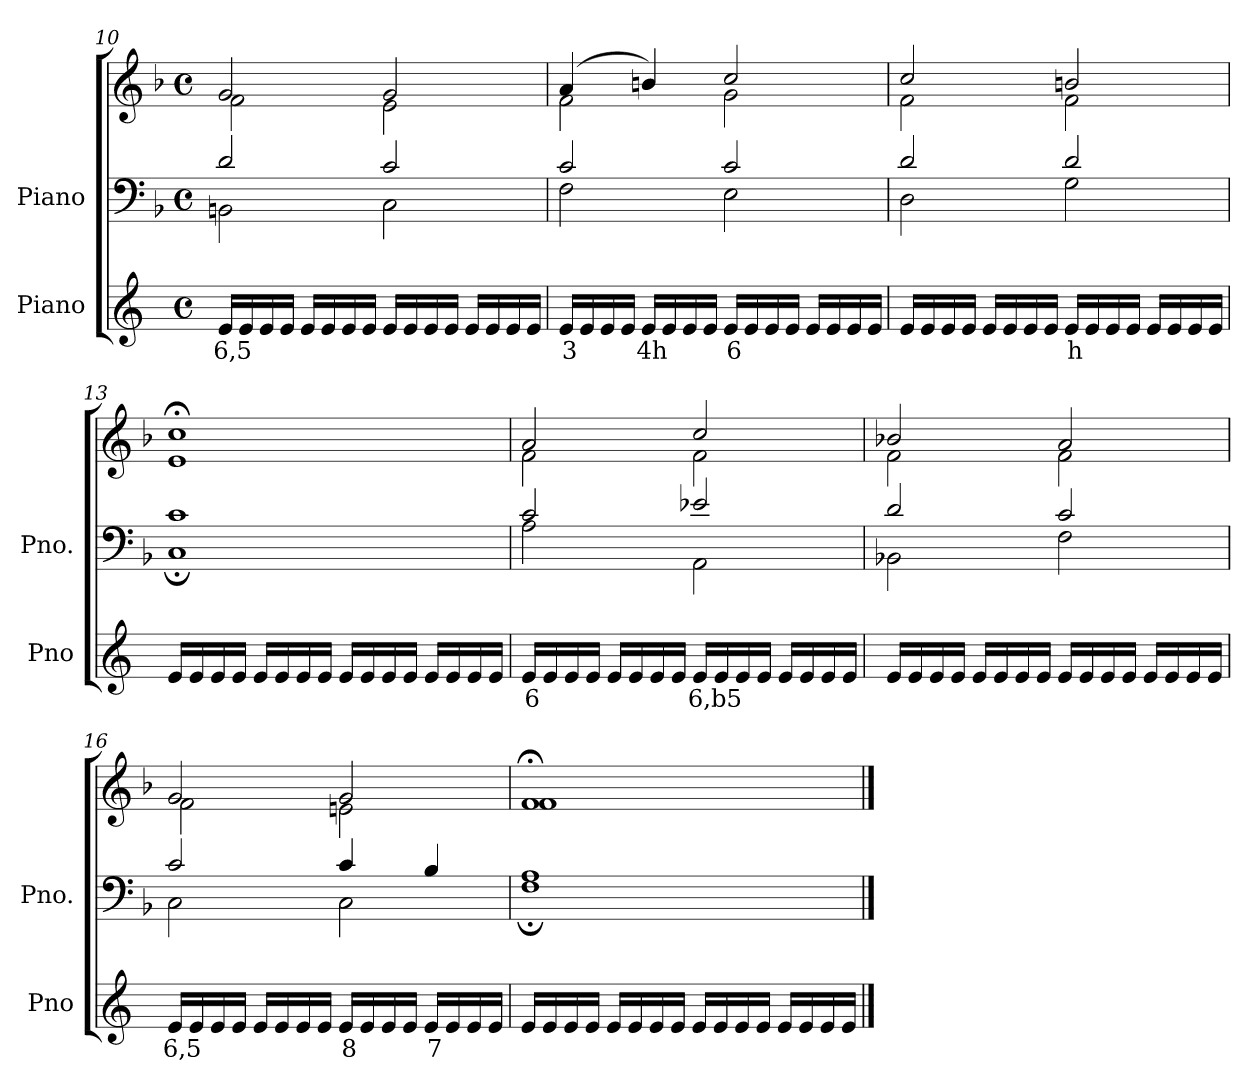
**kern	**text	**kern	**kern
*part2	*part2	*part1	*part1
*staff3	*staff3	*staff2	*staff1
*I"Piano	*	*I"Piano	*
*I'Pno	*	*I'Pno.	*
*clefG2	*	*clefF4	*clefG2
*k[]	*	*k[b-]	*k[b-]
*M4/4	*	*M4/4	*M4/4
*met(c)	*	*met(c)	*met(c)
=10	=10	=10	=10
!	!LO:LY:b	!	!
*	*	*^	*^
16e/LL	6,5	2d/	2BBn\	2g/	2f\
16e/	.	.	.	.	.
16e/	.	.	.	.	.
16e/JJ	.	.	.	.	.
16e/LL	.	.	.	.	.
16e/	.	.	.	.	.
16e/	.	.	.	.	.
16e/JJ	.	.	.	.	.
16e/LL	.	2c/	2C\	2g/	2e\
16e/	.	.	.	.	.
16e/	.	.	.	.	.
16e/JJ	.	.	.	.	.
16e/LL	.	.	.	.	.
16e/	.	.	.	.	.
16e/	.	.	.	.	.
16e/JJ	.	.	.	.	.
=11	=11	=11	=11	=11	=11
!	!LO:LY:b	!	!	!	!
16e/LL	3	2c/	2F\	(>4a/	2f\
16e/	.	.	.	.	.
16e/	.	.	.	.	.
16e/JJ	.	.	.	.	.
!	!LO:LY:b	!	!	!	!
16e/LL	4h	.	.	4bn/)	.
16e/	.	.	.	.	.
16e/	.	.	.	.	.
16e/JJ	.	.	.	.	.
!	!LO:LY:b	!	!	!	!
16e/LL	6	2c/	2E\	2cc/	2g\
16e/	.	.	.	.	.
16e/	.	.	.	.	.
16e/JJ	.	.	.	.	.
16e/LL	.	.	.	.	.
16e/	.	.	.	.	.
16e/	.	.	.	.	.
16e/JJ	.	.	.	.	.
=12	=12	=12	=12	=12	=12
16e/LL	.	2d/	2D\	2cc/	2f\
16e/	.	.	.	.	.
16e/	.	.	.	.	.
16e/JJ	.	.	.	.	.
16e/LL	.	.	.	.	.
16e/	.	.	.	.	.
16e/	.	.	.	.	.
16e/JJ	.	.	.	.	.
!	!LO:LY:b	!	!	!	!
16e/LL	h	2d/	2G\	2bn/	2f\
16e/	.	.	.	.	.
16e/	.	.	.	.	.
16e/JJ	.	.	.	.	.
16e/LL	.	.	.	.	.
16e/	.	.	.	.	.
16e/	.	.	.	.	.
16e/JJ	.	.	.	.	.
=13	=13	=13	=13	=13	=13
16e/LL	.	1c	1C;	1cc;<	1e
16e/	.	.	.	.	.
16e/	.	.	.	.	.
16e/JJ	.	.	.	.	.
16e/LL	.	.	.	.	.
16e/	.	.	.	.	.
16e/	.	.	.	.	.
16e/JJ	.	.	.	.	.
16e/LL	.	.	.	.	.
16e/	.	.	.	.	.
16e/	.	.	.	.	.
16e/JJ	.	.	.	.	.
16e/LL	.	.	.	.	.
16e/	.	.	.	.	.
16e/	.	.	.	.	.
16e/JJ	.	.	.	.	.
=14	=14	=14	=14	=14	=14
!	!LO:LY:b	!	!	!	!
16e/LL	6	2c/	2A\	2a/	2f\
16e/	.	.	.	.	.
16e/	.	.	.	.	.
16e/JJ	.	.	.	.	.
16e/LL	.	.	.	.	.
16e/	.	.	.	.	.
16e/	.	.	.	.	.
16e/JJ	.	.	.	.	.
!	!LO:LY:b	!	!	!	!
16e/LL	6,b5	2e-X/	2AA\	2cc/	2f\
16e/	.	.	.	.	.
16e/	.	.	.	.	.
16e/JJ	.	.	.	.	.
16e/LL	.	.	.	.	.
16e/	.	.	.	.	.
16e/	.	.	.	.	.
16e/JJ	.	.	.	.	.
=15	=15	=15	=15	=15	=15
16e/LL	.	2d/	2BB-X\	2b-X/	2f\
16e/	.	.	.	.	.
16e/	.	.	.	.	.
16e/JJ	.	.	.	.	.
16e/LL	.	.	.	.	.
16e/	.	.	.	.	.
16e/	.	.	.	.	.
16e/JJ	.	.	.	.	.
16e/LL	.	2c/	2F\	2a/	2f\
16e/	.	.	.	.	.
16e/	.	.	.	.	.
16e/JJ	.	.	.	.	.
16e/LL	.	.	.	.	.
16e/	.	.	.	.	.
16e/	.	.	.	.	.
16e/JJ	.	.	.	.	.
=16	=16	=16	=16	=16	=16
!	!LO:LY:b	!	!	!	!
16e/LL	6,5	2c/	2C\	2g/	2f\
16e/	.	.	.	.	.
16e/	.	.	.	.	.
16e/JJ	.	.	.	.	.
16e/LL	.	.	.	.	.
16e/	.	.	.	.	.
16e/	.	.	.	.	.
16e/JJ	.	.	.	.	.
!	!LO:LY:b	!	!	!	!
16e/LL	8	4c/	2C\	2g/	2en\
16e/	.	.	.	.	.
16e/	.	.	.	.	.
16e/JJ	.	.	.	.	.
!	!LO:LY:b	!	!	!	!
16e/LL	7	4B-/	.	.	.
16e/	.	.	.	.	.
16e/	.	.	.	.	.
16e/JJ	.	.	.	.	.
=17	=17	=17	=17	=17	=17
16e/LL	.	1A	1F;	1f;<	1f
16e/	.	.	.	.	.
16e/	.	.	.	.	.
16e/JJ	.	.	.	.	.
16e/LL	.	.	.	.	.
16e/	.	.	.	.	.
16e/	.	.	.	.	.
16e/JJ	.	.	.	.	.
16e/LL	.	.	.	.	.
16e/	.	.	.	.	.
16e/	.	.	.	.	.
16e/JJ	.	.	.	.	.
16e/LL	.	.	.	.	.
16e/	.	.	.	.	.
16e/	.	.	.	.	.
16e/JJ	.	.	.	.	.
*	*	*v	*v	*	*
*	*	*	*v	*v
==	==	==	==
*-	*-	*-	*-
